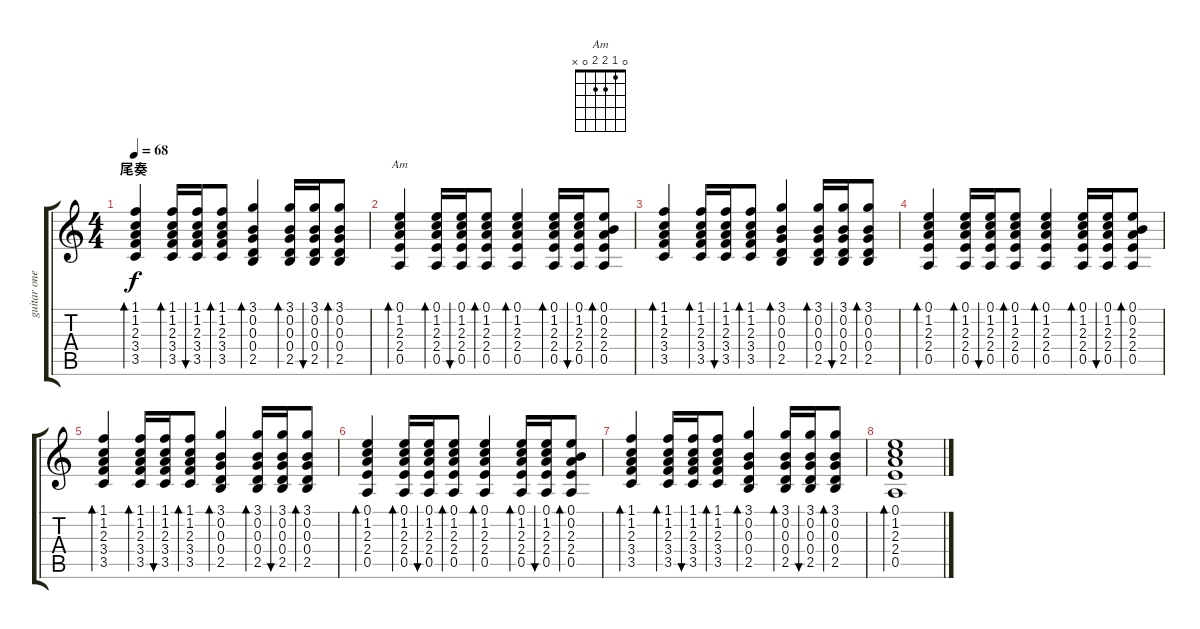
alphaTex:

\track ("guitar one" "guitar one") {instrument acousticguitarsteel}
\staff {score tabs}
\tuning (E4 B3 G3 D3 A2 E2) {hide}
\chord ("Am" 0 1 2 2 0 x)
\ts (4 4)
\section ("" "尾奏")
\tempo 68
\clef g2
\ks c
(1.1 1.2 2.3 3.4 3.5).4{bd 60 dy f} (1.1 1.2 2.3 3.4 3.5).16{bd 60} (1.1 1.2 2.3 3.4 3.5).16{bu 60} (1.1 1.2 2.3 3.4 3.5).8{bd 60} (3.1 0.2 0.3 0.4 2.5).4{bd 60} (3.1 0.2 0.3 0.4 2.5).16{bd 60} (3.1 0.2 0.3 0.4 2.5).16{bu 60} (3.1 0.2 0.3 0.4 2.5).8{bd 60} |
(0.1 1.2 2.3 2.4 0.5).4{bd 60 ch "Am"} (0.1 1.2 2.3 2.4 0.5).16{bd 60} (0.1 1.2 2.3 2.4 0.5).16{bu 60} (0.1 1.2 2.3 2.4 0.5).8{bd 60} (0.1 1.2 2.3 2.4 0.5).4{bd 60} (0.1 1.2 2.3 2.4 0.5).16{bd 60} (0.1 1.2 2.3 2.4 0.5).16{bu 60} (0.1 0.2 2.3 2.4 0.5).8{bd 60} |
(1.1 1.2 2.3 3.4 3.5).4{bd 60} (1.1 1.2 2.3 3.4 3.5).16{bd 60} (1.1 1.2 2.3 3.4 3.5).16{bu 60} (1.1 1.2 2.3 3.4 3.5).8{bd 60} (3.1 0.2 0.3 0.4 2.5).4{bd 60} (3.1 0.2 0.3 0.4 2.5).16{bd 60} (3.1 0.2 0.3 0.4 2.5).16{bu 60} (3.1 0.2 0.3 0.4 2.5).8{bd 60} |
(0.1 1.2 2.3 2.4 0.5).4{bd 60} (0.1 1.2 2.3 2.4 0.5).16{bd 60} (0.1 1.2 2.3 2.4 0.5).16{bu 60} (0.1 1.2 2.3 2.4 0.5).8{bd 60} (0.1 1.2 2.3 2.4 0.5).4{bd 60} (0.1 1.2 2.3 2.4 0.5).16{bd 60} (0.1 1.2 2.3 2.4 0.5).16{bu 60} (0.1 0.2 2.3 2.4 0.5).8{bd 60} |
(1.1 1.2 2.3 3.4 3.5).4{bd 60} (1.1 1.2 2.3 3.4 3.5).16{bd 60} (1.1 1.2 2.3 3.4 3.5).16{bu 60} (1.1 1.2 2.3 3.4 3.5).8{bd 60} (3.1 0.2 0.3 0.4 2.5).4{bd 60} (3.1 0.2 0.3 0.4 2.5).16{bd 60} (3.1 0.2 0.3 0.4 2.5).16{bu 60} (3.1 0.2 0.3 0.4 2.5).8{bd 60} |
(0.1 1.2 2.3 2.4 0.5).4{bd 60} (0.1 1.2 2.3 2.4 0.5).16{bd 60} (0.1 1.2 2.3 2.4 0.5).16{bu 60} (0.1 1.2 2.3 2.4 0.5).8{bd 60} (0.1 1.2 2.3 2.4 0.5).4{bd 60} (0.1 1.2 2.3 2.4 0.5).16{bd 60} (0.1 1.2 2.3 2.4 0.5).16{bu 60} (0.1 0.2 2.3 2.4 0.5).8{bd 60} |
(1.1 1.2 2.3 3.4 3.5).4{bd 60} (1.1 1.2 2.3 3.4 3.5).16{bd 60} (1.1 1.2 2.3 3.4 3.5).16{bu 60} (1.1 1.2 2.3 3.4 3.5).8{bd 60} (3.1 0.2 0.3 0.4 2.5).4{bd 60} (3.1 0.2 0.3 0.4 2.5).16{bd 60} (3.1 0.2 0.3 0.4 2.5).16{bu 60} (3.1 0.2 0.3 0.4 2.5).8{bd 60} |
(0.1 1.2 2.3 2.4 0.5).1{bd 120}
